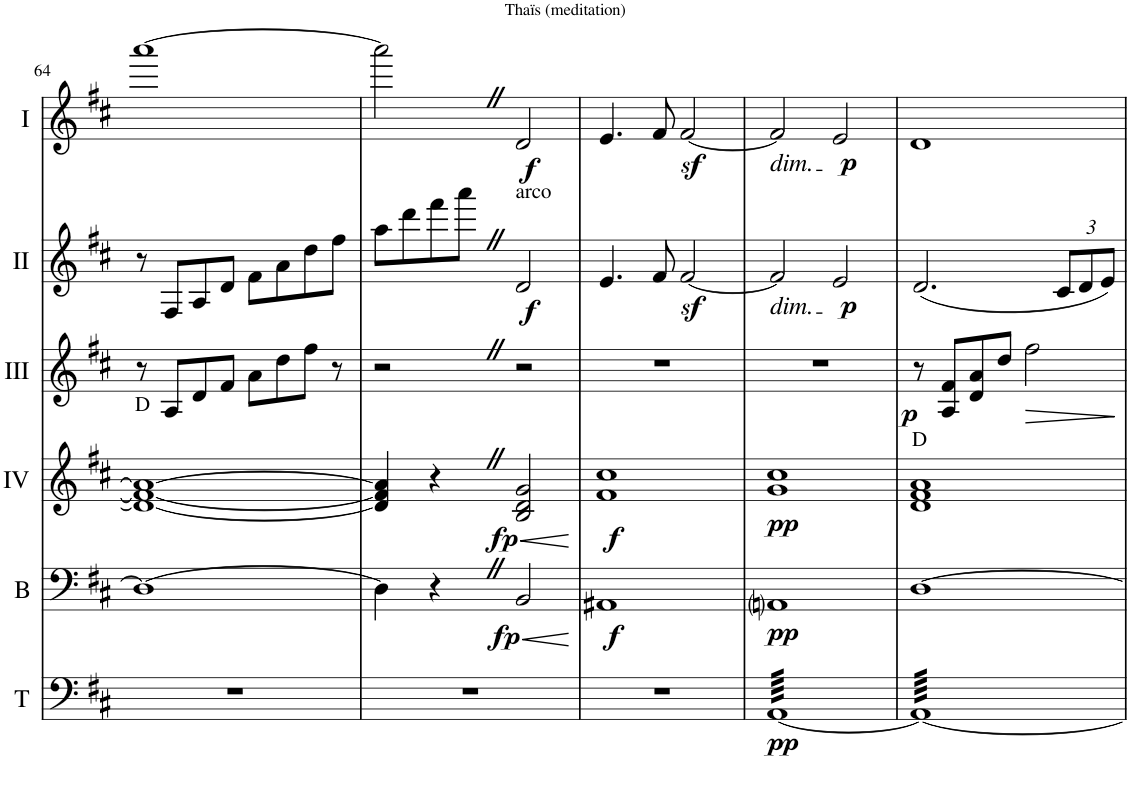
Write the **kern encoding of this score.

**kern	**dynam	**kern	**dynam	**kern	**dynam	**kern	**dynam	**kern	**dynam	**kern	**dynam
*part6	*part6	*part5	*part5	*part4	*part4	*part3	*part3	*part2	*part2	*part1	*part1
*staff6	*staff6	*staff5	*staff5	*staff4	*staff4	*staff3	*staff3	*staff2	*staff2	*staff1	*staff1
*I"Timp.	*	*I"Bas	*	*I"Acc. 4	*	*I"Acc. 3	*	*I"Acc. 2	*	*I"Acc. 1	*
*I'T	*	*I'B	*	*	*	*	*	*	*	*	*
!!LO:PB:g=z
*clefF4	*	*clefF4	*	*clefG2	*	*clefG2	*	*clefG2	*	*clefG2	*
*	*	*Trd7c12	*	*Trd7c12	*	*Trd7c12	*	*	*	*	*
*k[f#c#]	*	*k[f#c#]	*	*k[f#c#]	*	*k[f#c#]	*	*k[f#c#]	*	*k[f#c#]	*
*M4/4	*	*M4/4	*	*M4/4	*	*M4/4	*	*M4/4	*	*M4/4	*
*met(c)	*	*met(c)	*	*met(c)	*	*met(c)	*	*met(c)	*	*met(c)	*
=64	=64	=64	=64	=64	=64	=64	=64	=64	=64	=64	=64
!	!	!	!	!	!	!LO:TX:b:t=D	!	!	!	!	!
1r	.	1D_	.	1d_ 1f#_ 1a_	.	8r	.	8r	.	[1aaa	.
.	.	.	.	.	.	8A/L	.	8F#/L	.	.	.
.	.	.	.	.	.	8d/	.	8A/	.	.	.
.	.	.	.	.	.	8f#/J	.	8d/J	.	.	.
.	.	.	.	.	.	8a\L	.	8f#\L	.	.	.
.	.	.	.	.	.	8dd\	.	8a\	.	.	.
.	.	.	.	.	.	8ff#\J	.	8dd\	.	.	.
.	.	.	.	.	.	8r	.	8ff#\J	.	.	.
=65	=65	=65	=65	=65	=65	=65	=65	=65	=65	=65	=65
1r	.	4D\]	.	4d/] 4f#/] 4a/]	.	2r	.	8aa\L	.	2aaaZ\]	.
.	.	.	.	.	.	.	.	8ddd\	.	.	.
.	.	4r	.	4r	.	.	.	8fff#\	.	.	.
.	.	.	.	.	.	.	.	8aaaZ\J	.	.	.
!	!	!	!	!	!	!	!	!LO:TX:a:t=arco	!	!	!
!	!	!	!LO:HP:b	!	!LO:HP:b	!	!	!	!	!	!
!	!	!	!LO:DY:n=1:b	!	!LO:DY:n=1:b	!	!	!	!LO:DY:b	!	!LO:DY:b
.	.	2BB/	< fp	2B/ 2d/ 2g/	< fp	2r	.	2d/	f	2d/	f
.	.	.	[	.	[	.	.	.	.	.	.
=66	=66	=66	=66	=66	=66	=66	=66	=66	=66	=66	=66
!	!	!	!LO:DY:b	!	!LO:DY:b	!	!	!	!	!	!
1r	.	1AA#X	f	1f# 1cc#	f	1r	.	4.e/	.	4.e/	.
.	.	.	.	.	.	.	.	8f#/	.	8f#/	.
.	.	.	.	.	.	.	.	[2f#z</	.	[2f#z</	.
=67	=67	=67	=67	=67	=67	=67	=67	=67	=67	=67	=67
!	!	!	!	!	!	!	!	!	!	!LO:TX:b:i:t=dim.	!
!	!	!	!	!	!	!	!	!LO:TX:b:i:t=dim.	!	!	!
!	!LO:DY:b	!	!LO:DY:b	!	!LO:DY:b	!	!	!	!	!	!
*tremolo	*	*	*	*	*	*	*	*	*	*	*
[64AALLLL	pp	1AAni	pp	1g 1cc#	pp	1r	.	2f#/]	.	2f#/]	.
64AA	.	.	.	.	.	.	.	.	.	.	.
64AA	.	.	.	.	.	.	.	.	.	.	.
64AA	.	.	.	.	.	.	.	.	.	.	.
64AA	.	.	.	.	.	.	.	.	.	.	.
64AA	.	.	.	.	.	.	.	.	.	.	.
64AA	.	.	.	.	.	.	.	.	.	.	.
64AA	.	.	.	.	.	.	.	.	.	.	.
64AA	.	.	.	.	.	.	.	.	.	.	.
64AA	.	.	.	.	.	.	.	.	.	.	.
64AA	.	.	.	.	.	.	.	.	.	.	.
64AA	.	.	.	.	.	.	.	.	.	.	.
64AA	.	.	.	.	.	.	.	.	.	.	.
64AA	.	.	.	.	.	.	.	.	.	.	.
64AA	.	.	.	.	.	.	.	.	.	.	.
64AA	.	.	.	.	.	.	.	.	.	.	.
64AA	.	.	.	.	.	.	.	.	.	.	.
64AA	.	.	.	.	.	.	.	.	.	.	.
64AA	.	.	.	.	.	.	.	.	.	.	.
64AA	.	.	.	.	.	.	.	.	.	.	.
64AA	.	.	.	.	.	.	.	.	.	.	.
64AA	.	.	.	.	.	.	.	.	.	.	.
64AA	.	.	.	.	.	.	.	.	.	.	.
64AA	.	.	.	.	.	.	.	.	.	.	.
64AA	.	.	.	.	.	.	.	.	.	.	.
64AA	.	.	.	.	.	.	.	.	.	.	.
64AA	.	.	.	.	.	.	.	.	.	.	.
64AA	.	.	.	.	.	.	.	.	.	.	.
64AA	.	.	.	.	.	.	.	.	.	.	.
64AA	.	.	.	.	.	.	.	.	.	.	.
64AA	.	.	.	.	.	.	.	.	.	.	.
64AA	.	.	.	.	.	.	.	.	.	.	.
!	!	!	!	!	!	!	!	!	!LO:DY:b	!	!LO:DY:b
64AA	.	.	.	.	.	.	.	2e/	p	2e/	p
64AA	.	.	.	.	.	.	.	.	.	.	.
64AA	.	.	.	.	.	.	.	.	.	.	.
64AA	.	.	.	.	.	.	.	.	.	.	.
64AA	.	.	.	.	.	.	.	.	.	.	.
64AA	.	.	.	.	.	.	.	.	.	.	.
64AA	.	.	.	.	.	.	.	.	.	.	.
64AA	.	.	.	.	.	.	.	.	.	.	.
64AA	.	.	.	.	.	.	.	.	.	.	.
64AA	.	.	.	.	.	.	.	.	.	.	.
64AA	.	.	.	.	.	.	.	.	.	.	.
64AA	.	.	.	.	.	.	.	.	.	.	.
64AA	.	.	.	.	.	.	.	.	.	.	.
64AA	.	.	.	.	.	.	.	.	.	.	.
64AA	.	.	.	.	.	.	.	.	.	.	.
64AA	.	.	.	.	.	.	.	.	.	.	.
64AA	.	.	.	.	.	.	.	.	.	.	.
64AA	.	.	.	.	.	.	.	.	.	.	.
64AA	.	.	.	.	.	.	.	.	.	.	.
64AA	.	.	.	.	.	.	.	.	.	.	.
64AA	.	.	.	.	.	.	.	.	.	.	.
64AA	.	.	.	.	.	.	.	.	.	.	.
64AA	.	.	.	.	.	.	.	.	.	.	.
64AA	.	.	.	.	.	.	.	.	.	.	.
64AA	.	.	.	.	.	.	.	.	.	.	.
64AA	.	.	.	.	.	.	.	.	.	.	.
64AA	.	.	.	.	.	.	.	.	.	.	.
64AA	.	.	.	.	.	.	.	.	.	.	.
64AA	.	.	.	.	.	.	.	.	.	.	.
64AA	.	.	.	.	.	.	.	.	.	.	.
64AA	.	.	.	.	.	.	.	.	.	.	.
64AAJJJJ	.	.	.	.	.	.	.	.	.	.	.
=68	=68	=68	=68	=68	=68	=68	=68	=68	=68	=68	=68
!	!	!	!	!	!	!LO:TX:b:t=D	!	!	!	!	!
!	!	!	!	!	!	!	!LO:DY:b	!	!	!	!
64AALLLL	.	[1D	.	1d 1f# 1a	.	8r	p	(2.d/	.	1d	.
64AA	.	.	.	.	.	.	.	.	.	.	.
64AA	.	.	.	.	.	.	.	.	.	.	.
64AA	.	.	.	.	.	.	.	.	.	.	.
64AA	.	.	.	.	.	.	.	.	.	.	.
64AA	.	.	.	.	.	.	.	.	.	.	.
64AA	.	.	.	.	.	.	.	.	.	.	.
64AA	.	.	.	.	.	.	.	.	.	.	.
64AA	.	.	.	.	.	8A/ 8f#/L	.	.	.	.	.
64AA	.	.	.	.	.	.	.	.	.	.	.
64AA	.	.	.	.	.	.	.	.	.	.	.
64AA	.	.	.	.	.	.	.	.	.	.	.
64AA	.	.	.	.	.	.	.	.	.	.	.
64AA	.	.	.	.	.	.	.	.	.	.	.
64AA	.	.	.	.	.	.	.	.	.	.	.
64AA	.	.	.	.	.	.	.	.	.	.	.
64AA	.	.	.	.	.	8d/ 8a/	.	.	.	.	.
64AA	.	.	.	.	.	.	.	.	.	.	.
64AA	.	.	.	.	.	.	.	.	.	.	.
64AA	.	.	.	.	.	.	.	.	.	.	.
64AA	.	.	.	.	.	.	.	.	.	.	.
64AA	.	.	.	.	.	.	.	.	.	.	.
64AA	.	.	.	.	.	.	.	.	.	.	.
64AA	.	.	.	.	.	.	.	.	.	.	.
64AA	.	.	.	.	.	8dd/J	.	.	.	.	.
64AA	.	.	.	.	.	.	.	.	.	.	.
64AA	.	.	.	.	.	.	.	.	.	.	.
64AA	.	.	.	.	.	.	.	.	.	.	.
64AA	.	.	.	.	.	.	.	.	.	.	.
64AA	.	.	.	.	.	.	.	.	.	.	.
64AA	.	.	.	.	.	.	.	.	.	.	.
64AA	.	.	.	.	.	.	.	.	.	.	.
!	!	!	!	!	!	!	!LO:HP:b	!	!	!	!
64AA	.	.	.	.	.	2ff#\	>	.	.	.	.
64AA	.	.	.	.	.	.	.	.	.	.	.
64AA	.	.	.	.	.	.	.	.	.	.	.
64AA	.	.	.	.	.	.	.	.	.	.	.
64AA	.	.	.	.	.	.	.	.	.	.	.
64AA	.	.	.	.	.	.	.	.	.	.	.
64AA	.	.	.	.	.	.	.	.	.	.	.
64AA	.	.	.	.	.	.	.	.	.	.	.
64AA	.	.	.	.	.	.	.	.	.	.	.
64AA	.	.	.	.	.	.	.	.	.	.	.
64AA	.	.	.	.	.	.	.	.	.	.	.
64AA	.	.	.	.	.	.	.	.	.	.	.
64AA	.	.	.	.	.	.	.	.	.	.	.
64AA	.	.	.	.	.	.	.	.	.	.	.
64AA	.	.	.	.	.	.	.	.	.	.	.
64AA	.	.	.	.	.	.	.	.	.	.	.
*	*	*	*	*	*	*	*	*Xbrackettup	*	*	*
64AA	.	.	.	.	.	.	.	12c#/L	.	.	.
64AA	.	.	.	.	.	.	.	.	.	.	.
64AA	.	.	.	.	.	.	.	.	.	.	.
64AA	.	.	.	.	.	.	.	.	.	.	.
64AA	.	.	.	.	.	.	.	.	.	.	.
64AA	.	.	.	.	.	.	.	.	.	.	.
.	.	.	.	.	.	.	.	12d/	.	.	.
64AA	.	.	.	.	.	.	.	.	.	.	.
64AA	.	.	.	.	.	.	.	.	.	.	.
64AA	.	.	.	.	.	.	.	.	.	.	.
64AA	.	.	.	.	.	.	.	.	.	.	.
64AA	.	.	.	.	.	.	.	.	.	.	.
.	.	.	.	.	.	.	.	12e/J)	.	.	.
64AA	.	.	.	.	.	.	.	.	.	.	.
64AA	.	.	.	.	.	.	.	.	.	.	.
64AA	.	.	.	.	.	.	.	.	.	.	.
64AA	.	.	.	.	.	.	.	.	.	.	.
64AAJJJJ	.	.	.	.	.	.	.	.	.	.	.
*Xtremolo	*	*	*	*	*	*	*	*	*	*	*
.	.	.	.	.	.	.	]	.	.	.	.
=	=	=	=	=	=	=	=	=	=	=	=
*-	*-	*-	*-	*-	*-	*-	*-	*-	*-	*-	*-
